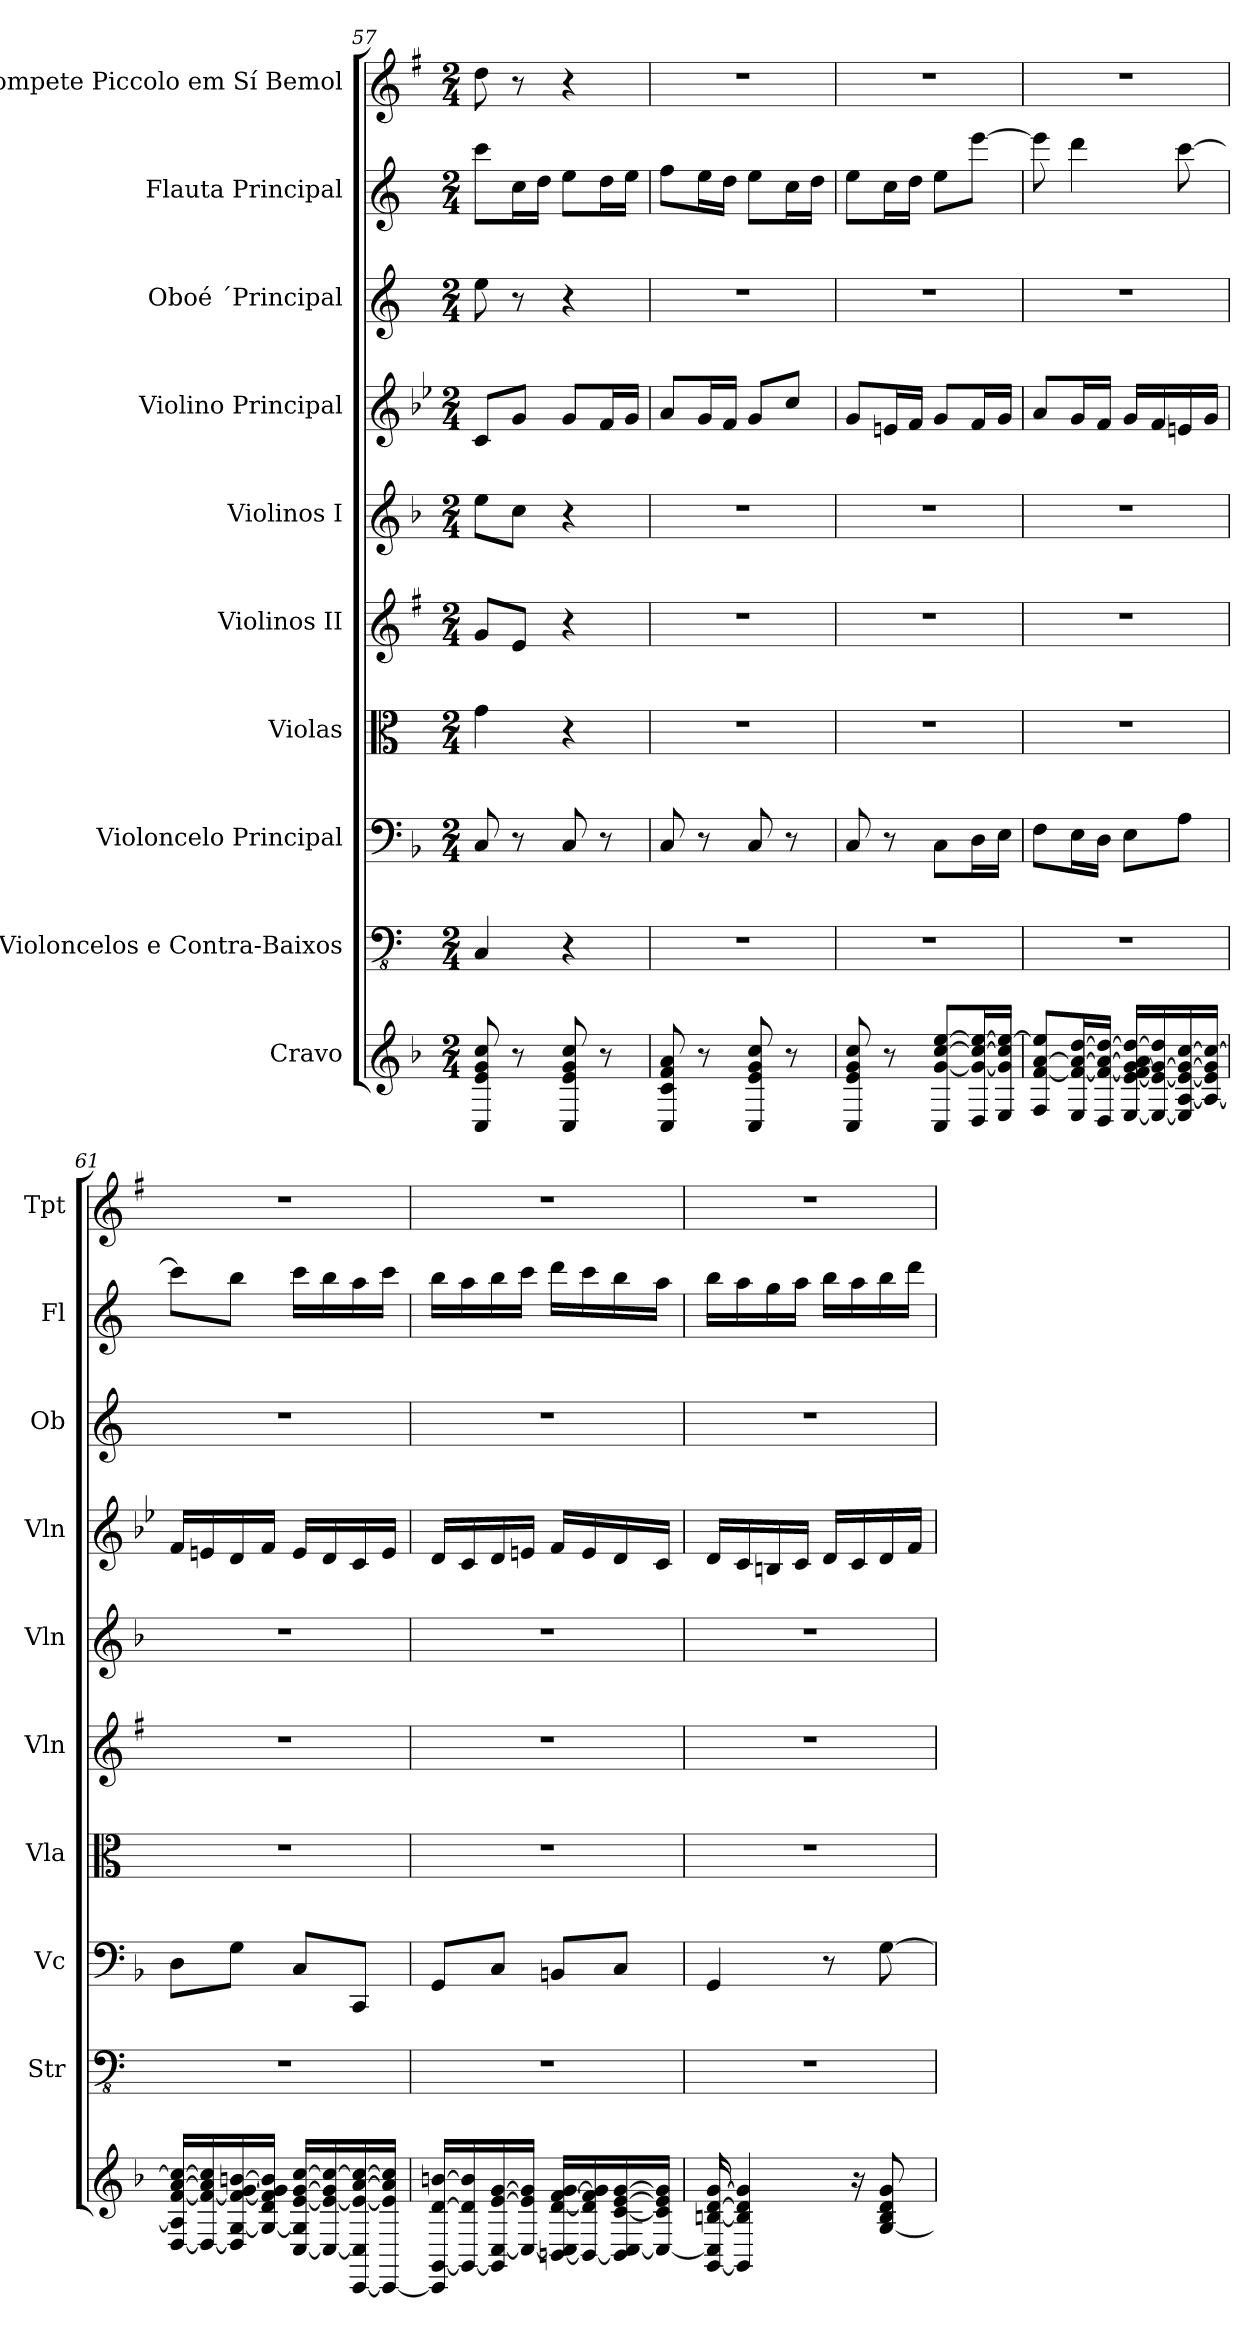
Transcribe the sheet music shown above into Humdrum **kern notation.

**kern	**kern	**kern	**kern	**kern	**kern	**kern	**kern	**kern	**kern
*part10	*part9	*part8	*part7	*part6	*part5	*part4	*part3	*part2	*part1
*staff10	*staff9	*staff8	*staff7	*staff6	*staff5	*staff4	*staff3	*staff2	*staff1
*I"Cravo	*I"Violoncelos e Contra-Baixos	*I"Violoncelo Principal	*I"Violas	*I"Violinos II	*I"Violinos I	*I"Violino Principal	*I"Oboé ´Principal	*I"Flauta Principal	*I"Trompete Piccolo em Sí Bemol
*	*I'Str	*I'Vc	*I'Vla	*I'Vln	*I'Vln	*I'Vln	*I'Ob	*I'Fl	*I'Tpt
*clefG2	*clefFv4	*clefF4	*clefC3	*clefG2	*clefG2	*clefG2	*clefG2	*clefG2	*clefG2
*	*	*	*	*	*	*	*	*	*ITrd-6c-10
*k[b-]	*k[]	*k[b-]	*k[]	*k[f#]	*k[b-]	*k[b-e-]	*k[]	*k[]	*k[b-]
*F:	*C:	*F:	*C:	*G:	*F:	*B-:	*C:	*C:	*F:
*M2/4	*M2/4	*M2/4	*M2/4	*M2/4	*M2/4	*M2/4	*M2/4	*M2/4	*M2/4
=57	=57	=57	=57	=57	=57	=57	=57	=57	=57
8C/ 8e/ 8g/ 8cc/	4CC/	8C/	4g\	8g/L	8ee\L	8c/L	8ee\	8ccc\L	8ccc\
8r	.	8r	.	8e/J	8cc\J	8g/J	8r	16cc\L	8r
.	.	.	.	.	.	.	.	16dd\JJ	.
8C/ 8e/ 8g/ 8cc/	4r	8C/	4r	4r	4r	8g/L	4r	8ee\L	4r
8r	.	8r	.	.	.	16f/L	.	16dd\L	.
.	.	.	.	.	.	16g/JJ	.	16ee\JJ	.
!!LO:PB:g=z
=58	=58	=58	=58	=58	=58	=58	=58	=58	=58
8C/ 8c/ 8f/ 8a/	2r	8C/	2r	2r	2r	8a/L	2r	8ff\L	2r
8r	.	8r	.	.	.	16g/L	.	16ee\L	.
.	.	.	.	.	.	16f/JJ	.	16dd\JJ	.
8C/ 8e/ 8g/ 8cc/	.	8C/	.	.	.	8g/L	.	8ee\L	.
8r	.	8r	.	.	.	8cc/J	.	16cc\L	.
.	.	.	.	.	.	.	.	16dd\JJ	.
=59	=59	=59	=59	=59	=59	=59	=59	=59	=59
8C/ 8e/ 8g/ 8cc/	2r	8C/	2r	2r	2r	8g/L	2r	8ee\L	2r
8r	.	8r	.	.	.	16en/L	.	16cc\L	.
.	.	.	.	.	.	16f/JJ	.	16dd\JJ	.
8C/ [8g/ [8cc/ [8ee/L	.	8C\L	.	.	.	8g/L	.	8ee\L	.
16D/ 16g/_ 16cc/_ 16ee/_L	.	16D\L	.	.	.	16f/L	.	[8eee\J	.
16E/ 16g/] 16cc/] 16ee/_JJ	.	16E\JJ	.	.	.	16g/JJ	.	.	.
=60	=60	=60	=60	=60	=60	=60	=60	=60	=60
8F/ [8f/ [8a/ 8ee/]L	2r	8F\L	2r	2r	2r	8a/L	2r	8eee\]	2r
16E/ 16f/_ 16a/_ [16dd/L	.	16E\L	.	.	.	16g/L	.	4ddd\	.
16D/ 16f/_ 16a/_ 16dd/_JJ	.	16D\JJ	.	.	.	16f/JJ	.	.	.
[16E/ [16e/ 16f/] [16g/ 16a/] 16dd/_LL	.	8E\L	.	.	.	16g/LL	.	.	.
16E/_ 16e/_ 16g/_ 16dd/]	.	.	.	.	.	16f/	.	.	.
16E/] [16A/ 16e/_ 16g/_ [16cc/	.	8A\J	.	.	.	16en/	.	[8ccc\	.
16A/_ 16e/] 16g/] 16cc/_JJ	.	.	.	.	.	16g/JJ	.	.	.
=61	=61	=61	=61	=61	=61	=61	=61	=61	=61
[16D/ 16A/] [16f/ [16a/ 16cc/_LL	2r	8D\L	2r	2r	2r	16f/LL	2r	8ccc\L]	2r
16D/_ 16f/_ 16a/] 16cc/]	.	.	.	.	.	16en/	.	.	.
16D/] [16G/ 16f/_ [16g/ [16bn/	.	8G\J	.	.	.	16d/	.	8bb\J	.
16G/_ 16d/ 16f/] 16g/] 16b/]JJ	.	.	.	.	.	16f/JJ	.	.	.
[16C/ 16G/] [16e/ [16g/ [16cc/LL	.	8C/L	.	.	.	16e/LL	.	16ccc\LL	.
16C/_ 16e/_ 16g/] 16cc/_	.	.	.	.	.	16d/	.	16bb\	.
[16CC/ 16C/] 16e/_ [16a/ 16cc/_	.	8CC/J	.	.	.	16c/	.	16aa\	.
16CC/_ 16e/] 16a/] 16cc/]JJ	.	.	.	.	.	16e/JJ	.	16ccc\JJ	.
=62	=62	=62	=62	=62	=62	=62	=62	=62	=62
16CC/] [16GG/ [16d/ [16bn/LL	2r	8GG/L	2r	2r	2r	16d/LL	2r	16bb\LL	2r
16GG/_ 16d/] 16b/]	.	.	.	.	.	16c/	.	16aa\	.
16GG/] [16C/ [16e/ [16g/	.	8C/J	.	.	.	16d/	.	16bb\	.
16C/_ 16e/] 16g/]JJ	.	.	.	.	.	16en/JJ	.	16ccc\JJ	.
[16BBn/ 16C/] [16d/ [16f/ [16g/LL	.	8BBn/L	.	.	.	16f/LL	.	16ddd\LL	.
16BB/_ 16d/] 16f/] 16g/]	.	.	.	.	.	16e/	.	16ccc\	.
16BB/] [16C/ [16c/ [16e/ [16g/	.	8C/J	.	.	.	16d/	.	16bb\	.
16C/_ 16c/] 16e/] 16g/]JJ	.	.	.	.	.	16c/JJ	.	16aa\JJ	.
!!LO:PB:g=z
=63	=63	=63	=63	=63	=63	=63	=63	=63	=63
[16GG/ 16C/] [16Bn/ [16d/ [16g/	2r	4GG/	2r	2r	2r	16d/LL	2r	16bb\LL	2r
4GG/] 4B/] 4d/] 4g/]	.	.	.	.	.	16c/	.	16aa\	.
.	.	.	.	.	.	16Bn/	.	16gg\	.
.	.	.	.	.	.	16c/JJ	.	16aa\JJ	.
.	.	8r	.	.	.	16d/LL	.	16bb\LL	.
16r	.	.	.	.	.	16c/	.	16aa\	.
[8G/ 8B/ 8d/ 8g/	.	[8G\	.	.	.	16d/	.	16bb\	.
.	.	.	.	.	.	16f/JJ	.	16ddd\JJ	.
=	=	=	=	=	=	=	=	=	=
*-	*-	*-	*-	*-	*-	*-	*-	*-	*-
